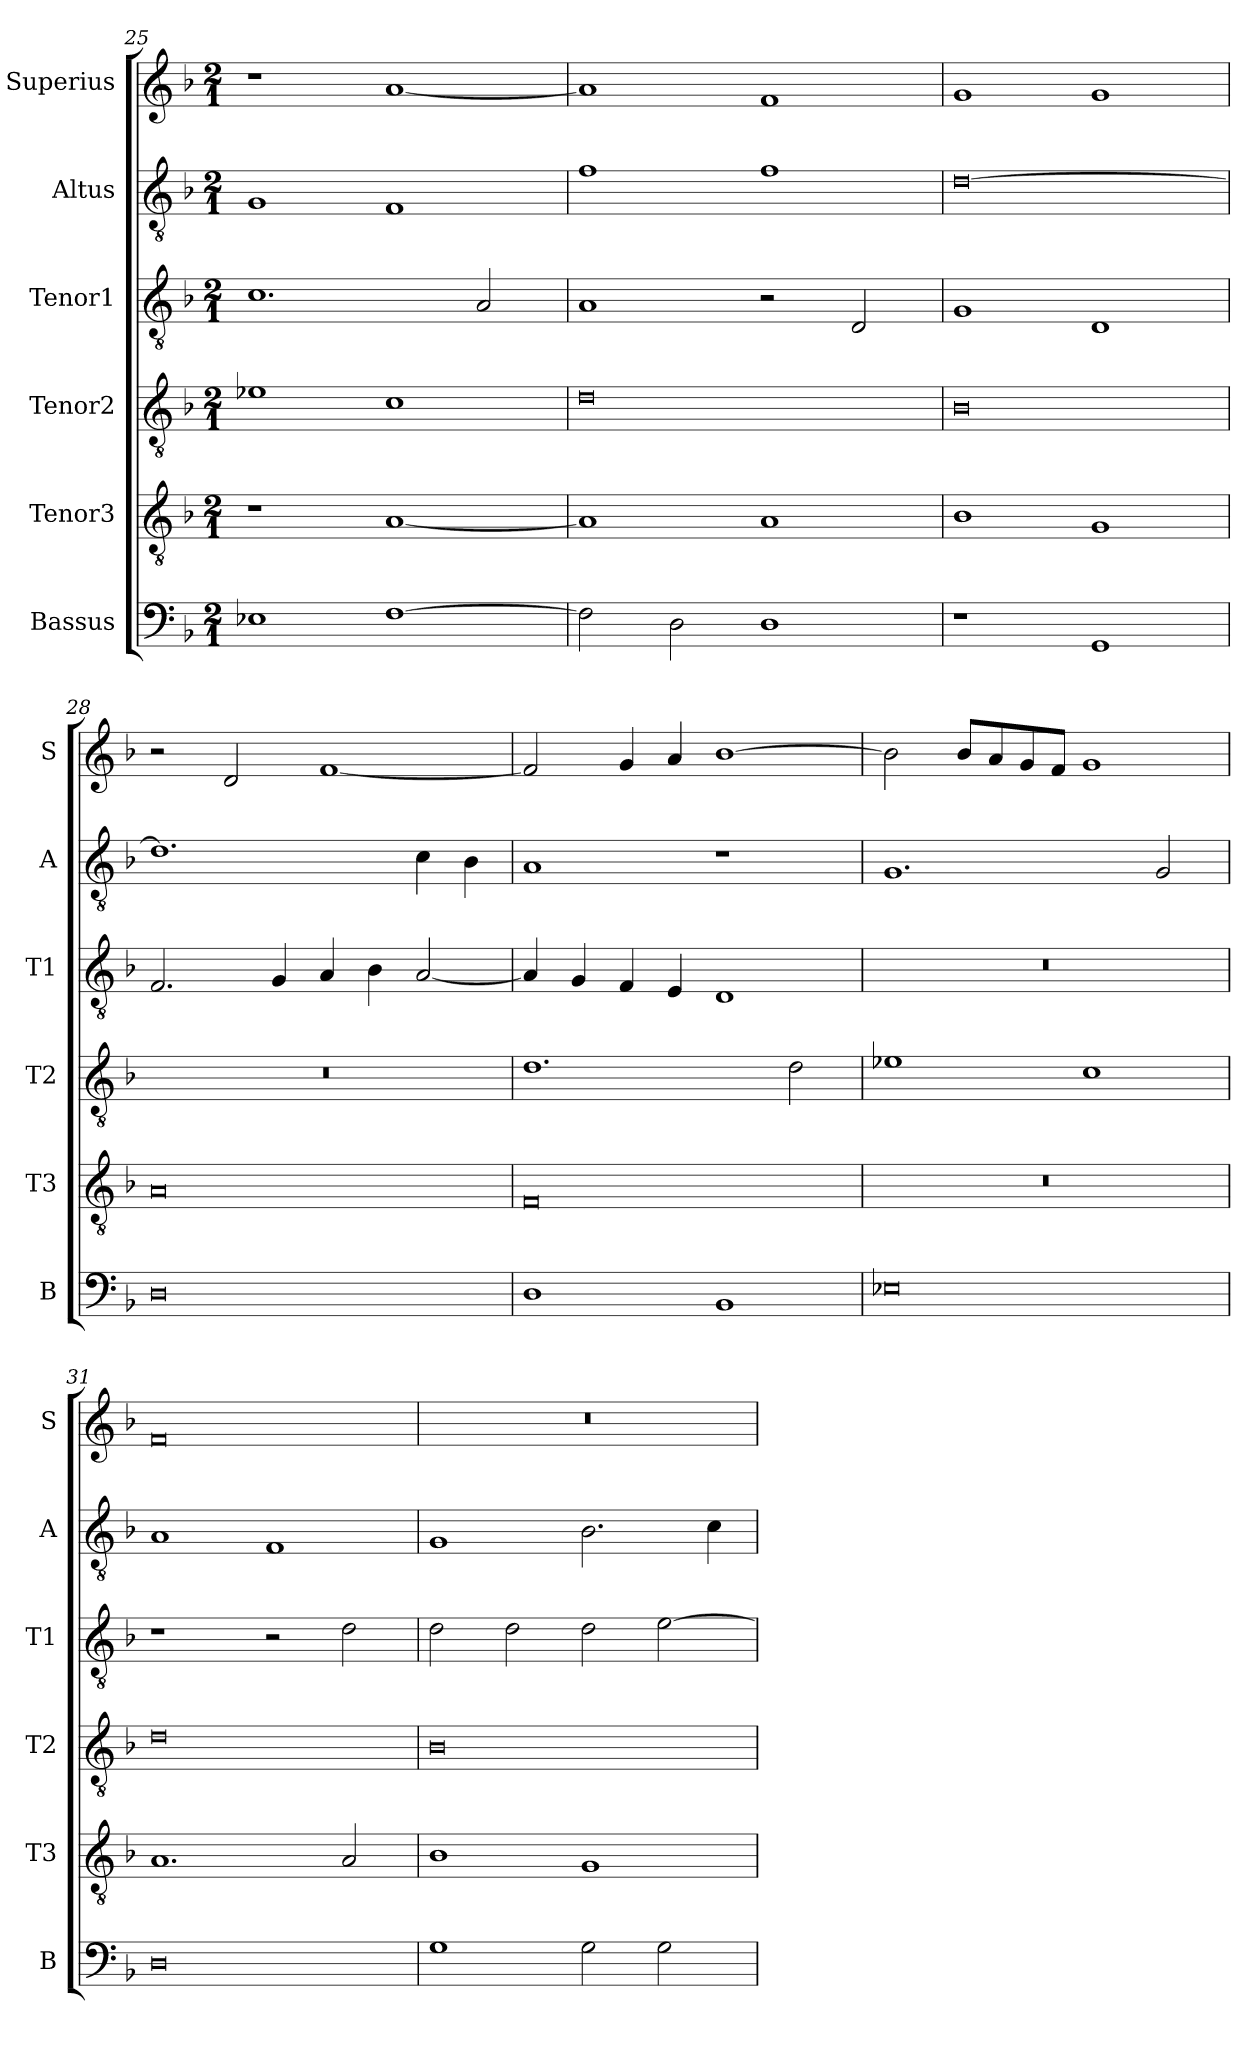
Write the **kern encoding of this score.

**kern	**kern	**kern	**kern	**kern	**kern
*part6	*part5	*part4	*part3	*part2	*part1
*staff6	*staff5	*staff4	*staff3	*staff2	*staff1
*I"Bassus	*I"Tenor3	*I"Tenor2	*I"Tenor1	*I"Altus	*I"Superius
*I'B	*I'T3	*I'T2	*I'T1	*I'A	*I'S
*clefF4	*clefGv2	*clefGv2	*clefGv2	*clefGv2	*clefG2
*k[b-]	*k[b-]	*k[b-]	*k[b-]	*k[b-]	*k[b-]
*M2/1	*M2/1	*M2/1	*M2/1	*M2/1	*M2/1
=25	=25	=25	=25	=25	=25
1E-X	1r	1e-X	1.c	1G	1r
[1F	[1A	1c	.	1F	[1a
.	.	.	2A/	.	.
=26	=26	=26	=26	=26	=26
2F\]	1A]	0d	1A	1f	1a]
2D\	.	.	.	.	.
1D	1A	.	2r	1f	1f
.	.	.	2D/	.	.
=27	=27	=27	=27	=27	=27
1r	1B-	0B-	1G	[0d	1g
1GG	1G	.	1D	.	1g
=28	=28	=28	=28	=28	=28
0D	0A	0r	2.F/	1.d]	2r
.	.	.	.	.	2d/
.	.	.	4G/	.	.
.	.	.	4A/	.	[1f
.	.	.	4B-\	.	.
.	.	.	[2A/	4c\	.
.	.	.	.	4B-\	.
=29	=29	=29	=29	=29	=29
1D	0F	1.d	4A/]	1A	2f/]
.	.	.	4G/	.	.
.	.	.	4F/	.	4g/
.	.	.	4E/	.	4a/
1BB-	.	.	1D	1r	[1b-
.	.	2d\	.	.	.
=30	=30	=30	=30	=30	=30
0E-X	0r	1e-X	0r	1.G	2b-\]
.	.	.	.	.	8b-/L
.	.	.	.	.	8a/
.	.	.	.	.	8g/
.	.	.	.	.	8f/J
.	.	1c	.	.	1g
.	.	.	.	2G/	.
=31	=31	=31	=31	=31	=31
0D	1.A	0d	1r	1A	0f
.	.	.	2r	1F	.
.	2A/	.	2d\	.	.
=32	=32	=32	=32	=32	=32
1G	1B-	0B-	2d\	1G	0r
.	.	.	2d\	.	.
2G\	1G	.	2d\	2.B-\	.
2G\	.	.	[2e\	.	.
.	.	.	.	4c\	.
=	=	=	=	=	=
*-	*-	*-	*-	*-	*-
